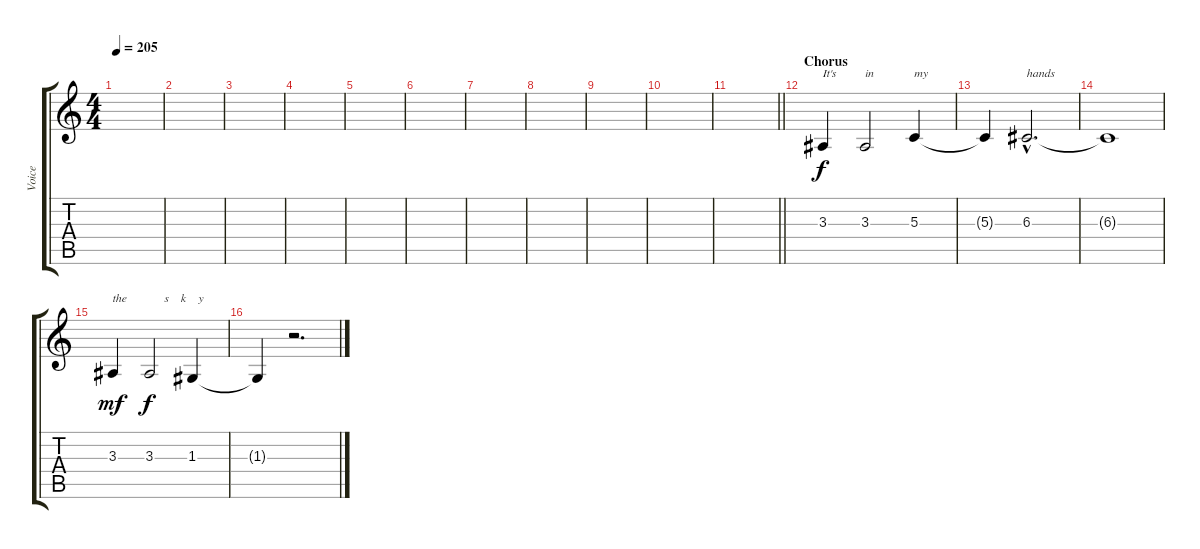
\track ("Voice" "Voice") {instrument clarinet}
\staff {score tabs}
\tuning (E4 B3 G3 D3 A2 E2) {hide}
\ts (4 4)
\tempo 205
\clef g2
\ks c
|
|
|
|
|
|
|
|
|
|
\barLineRight lightlight
|
\section ("" "Chorus")
3.3.4{txt "It's"} 3.3.2{txt "in"} 5.3.4{txt "my"} |
5.3{t}.4 6.3{hac}.2{d txt "hands"} |
6.3{t}.1 |
3.3.4{txt "the" dy mf} 3.3.2{txt "     s    k    y" dy f} 1.3.4 |
1.3{t}.4 r.2{d}
